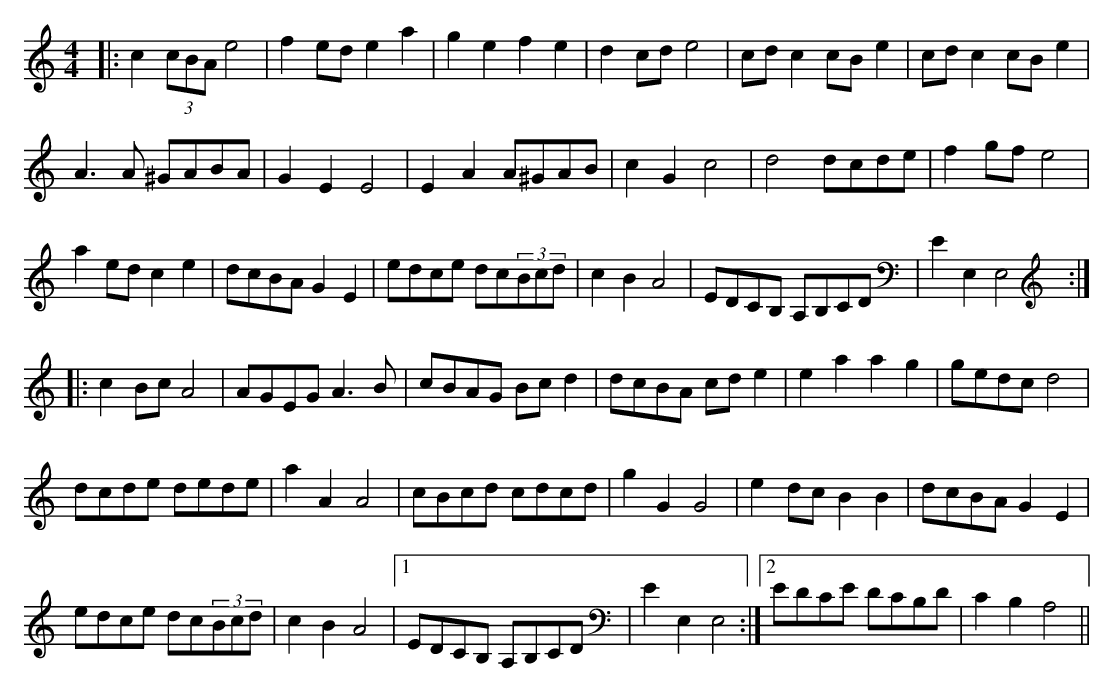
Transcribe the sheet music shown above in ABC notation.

X:1
M:4/4
K:Amin
|:c2 (3cBA e4|f2ed e2a2|g2e2 f2e2|d2cd e4|cdc2 cBe2|cdc2 cBe2|
A3A ^GABA|G2E2 E4|E2A2 A^GAB|c2G2 c4|d4 dcde|f2gf e4|
a2ed c2e2|dcBA G2E2|edce dc(3Bcd|c2B2 A4|EDCB, A,B,CD|E2 E,2 E,4:|
|:c2Bc A4|AGEG A3B|cBAG Bcd2|dcBA cde2|e2a2 a2g2|gedc d4|
dcde dede|a2A2 A4|cBcd cdcd|g2G2 G4|e2dc B2B2|dcBA G2E2|
edce dc(3Bcd|c2B2 A4|1 EDCB, A,B,CD|E2 E,2 E,4:|2 EDCE DCB,D|C2B,2 A,4||
